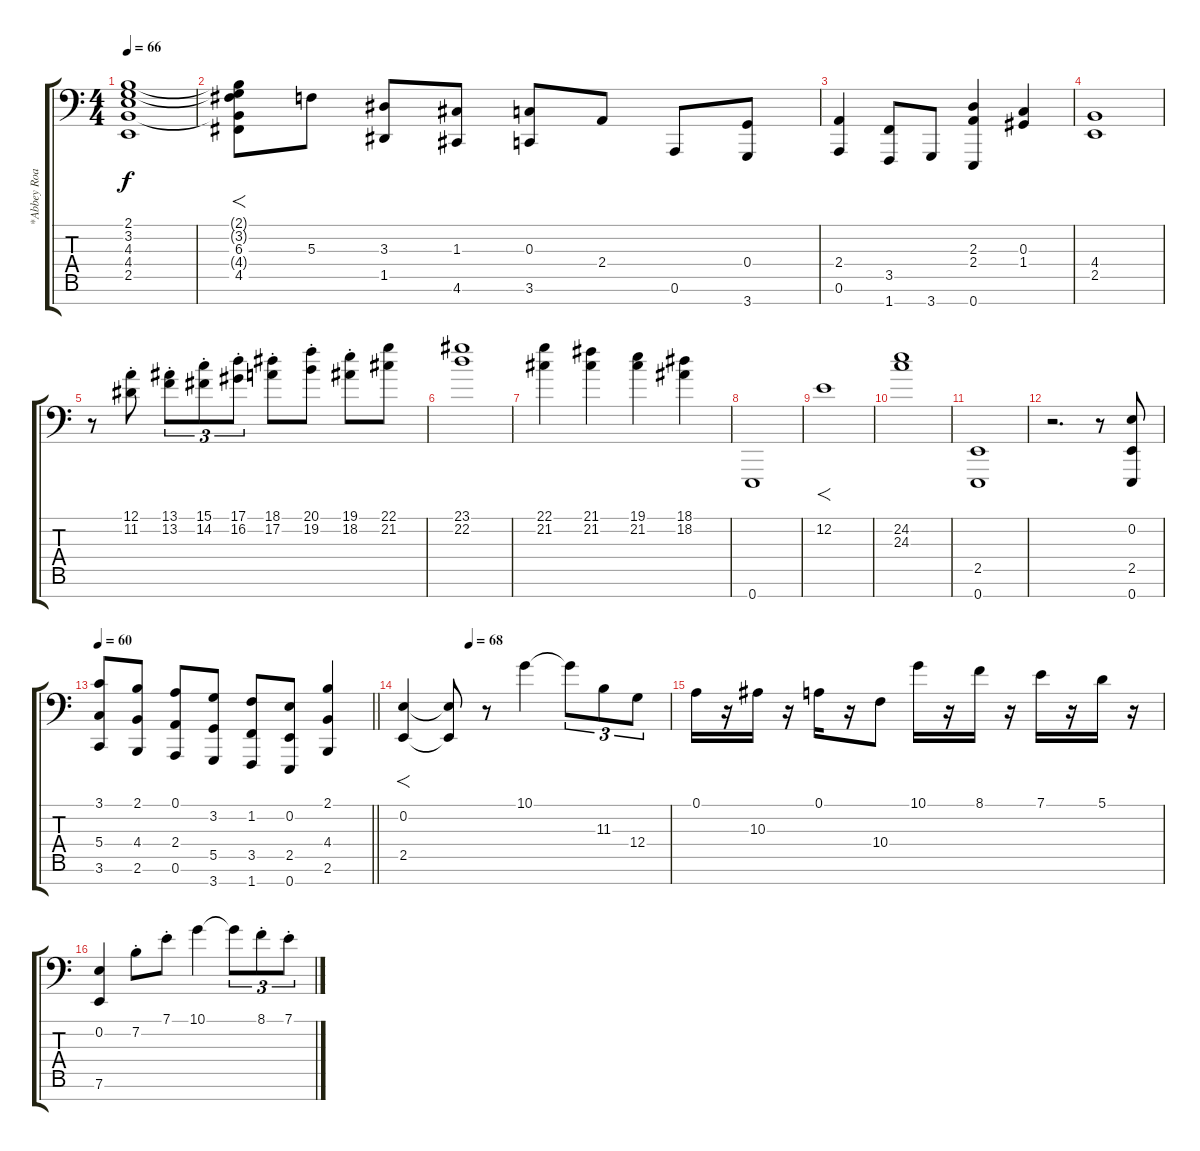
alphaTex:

\track ("*Abbey Road Orchestra* Brass III" "*Abbey Roa") {instrument trombone}
\staff {score tabs}
\tuning (A3 E3 C3 G2 D2 A1 E1) {hide}
\ts (4 4)
\tempo 66
\clef f4
\ks c
(2.1{t} 3.2{t} 4.3{t} 4.4{t} 2.5{t}).1{dy f} |
(2.1{t} 3.2{t} 6.3 4.4{t} 4.5).8{f} 5.3.8 (3.3 1.5).8 (1.3 4.6).8 (0.3 3.6).8 2.4.8 0.6.8 (0.4 3.7).8 |
(2.4 0.6).4 (3.5 1.7).8 3.7.8 (2.3 2.4 0.7).4 (0.3 1.4).4 |
(4.4 2.5).1 |
r.8 (12.1{st} 11.2).8 (13.1{st} 13.2).8{tu (3 2)} (15.1{st} 14.2).8{tu (3 2)} (17.1{st} 16.2).8{tu (3 2)} (18.1{st} 17.2).8 (20.1{st} 19.2).8 (19.1{st} 18.2).8 (22.1 21.2).8 |
(23.1 22.2).1 |
(22.1 21.2).4 (21.1 21.2).4 (19.1 21.2).4 (18.1 18.2).4 |
0.7.1 |
12.2.1{f} |
(24.2 24.3).1 |
(2.5 0.7).1 |
r.2{d} r.8 (0.2 2.5 0.7).8 |
\tempo 60
\barLineRight lightlight
(3.1 5.4 3.6).8{volume 15} (2.1 4.4 2.6).8 (0.1 2.4 0.6).8 (3.2 5.5 3.7).8 (1.2 3.5 1.7).8 (0.2 2.5 0.7).8 (2.1 4.4 2.6).4 |
\tempo (68 0.25)
(0.2 2.5).4{f instrument brasssection} (0.2{t} 2.5{t}).8 r.8 10.1.4 10.1{t}.8{tu (3 2)} 11.3.8{tu (3 2)} 12.4.8{tu (3 2)} |
0.1.16 r.16 10.3.16 r.16 0.1.16 r.16 10.4.8 10.1.16 r.16 8.1.16 r.16 7.1.16 r.16 5.1.16 r.16 |
(0.2 7.6).4 7.2{st}.8 7.1{st}.8 10.1.4 10.1{t}.8{tu (3 2)} 8.1{st}.8{tu (3 2)} 7.1{st}.8{tu (3 2)}
